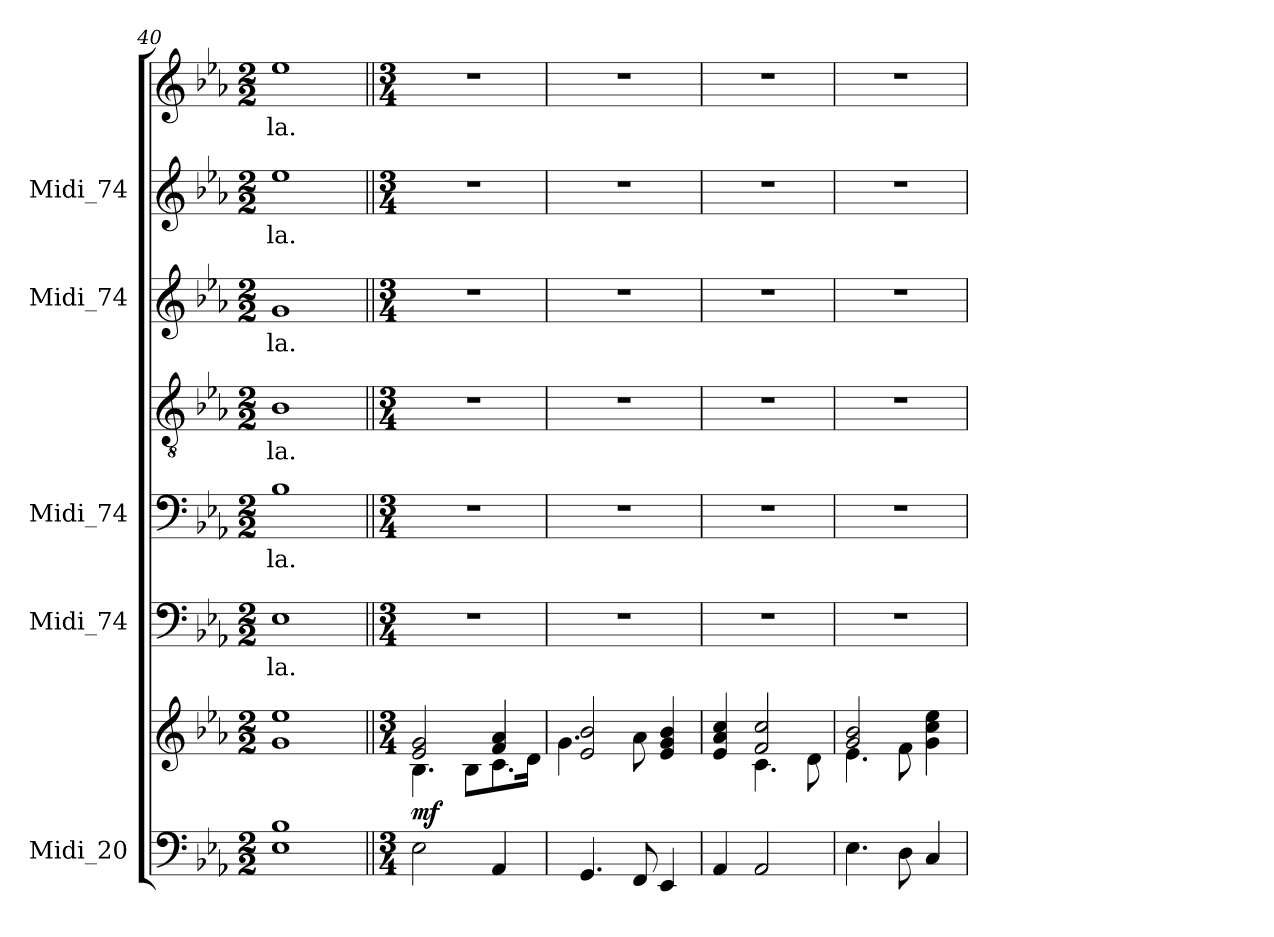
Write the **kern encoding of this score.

**kern	**kern	**dynam	**kern	**text	**kern	**text	**kern	**text	**kern	**text	**kern	**text	**kern	**text
*part5	*part5	*part5	*part4	*part4	*part3	*part3	*part3	*part3	*part2	*part2	*part1	*part1	*part1	*part1
*staff8	*staff7	*staff7/8	*staff6	*staff6	*staff5	*staff5	*staff4	*staff4	*staff3	*staff3	*staff2	*staff2	*staff1	*staff1
*I"Midi_20	*	*	*I"Midi_74	*	*I"Midi_74	*	*	*	*I"Midi_74	*	*I"Midi_74	*	*	*
*clefF4	*clefG2	*	*clefF4	*	*	*	*clefGv2	*	*clefG2	*	*	*	*clefG2	*
*k[b-e-a-]	*k[b-e-a-]	*	*k[b-e-a-]	*	*k[b-e-a-]	*	*k[b-e-a-]	*	*k[b-e-a-]	*	*k[b-e-a-]	*	*k[b-e-a-]	*
*E-:	*E-:	*	*E-:	*	*E-:	*	*E-:	*	*E-:	*	*E-:	*	*E-:	*
*M2/2	*M2/2	*	*M2/2	*	*M2/2	*	*M2/2	*	*M2/2	*	*M2/2	*	*M2/2	*
=40	=40	=40	=40	=40	=40	=40	=40	=40	=40	=40	=40	=40	=40	=40
*	*^	*	*	*	*	*	*	*	*	*	*	*	*	*
!	!	!	!	!	!LO:LY:b	!	!LO:LY:b	!	!LO:LY:b	!	!LO:LY:b	!	!LO:LY:b	!	!LO:LY:b
1E- 1B-	1ee-/	1g\	.	1E-	-la.	1B-	-la.	1B-	-la.	1g	-la.	1ee-	-la.	1ee-	-la.
=41||	=41||	=41||	=41||	=41||	=41||	=41||	=41||	=41||	=41||	=41||	=41||	=41||	=41||	=41||	=41||
*M3/4	*M3/4	*	*	*M3/4	*	*M3/4	*	*M3/4	*	*M3/4	*	*M3/4	*	*M3/4	*
!	!	!	!LO:DY:b	!LO:N:vis=1	!	!LO:N:vis=1	!	!LO:N:vis=1	!	!LO:N:vis=1	!	!LO:N:vis=1	!	!LO:N:vis=1	!
2E-\	2e-/ 2g/	4.B-\	mf	2.r	.	2.r	.	2.r	.	2.r	.	2.r	.	2.r	.
.	.	8B-L	.	.	.	.	.	.	.	.	.	.	.	.	.
4AA-	4f/ 4a-/	8.c\	.	.	.	.	.	.	.	.	.	.	.	.	.
.	.	16d\J	.	.	.	.	.	.	.	.	.	.	.	.	.
=42	=42	=42	=42	=42	=42	=42	=42	=42	=42	=42	=42	=42	=42	=42	=42
!	!	!	!	!LO:N:vis=1	!	!LO:N:vis=1	!	!LO:N:vis=1	!	!LO:N:vis=1	!	!LO:N:vis=1	!	!LO:N:vis=1	!
4.GG	2e-/ 2b-/	4.g\	.	2.r	.	2.r	.	2.r	.	2.r	.	2.r	.	2.r	.
8FF	.	8a-\	.	.	.	.	.	.	.	.	.	.	.	.	.
4EE-	4e-/ 4g/ 4b-/	4ryy	.	.	.	.	.	.	.	.	.	.	.	.	.
=43	=43	=43	=43	=43	=43	=43	=43	=43	=43	=43	=43	=43	=43	=43	=43
!	!	!	!	!LO:N:vis=1	!	!LO:N:vis=1	!	!LO:N:vis=1	!	!LO:N:vis=1	!	!LO:N:vis=1	!	!LO:N:vis=1	!
4AA-	4e-/ 4a-/ 4cc/	4ryy	.	2.r	.	2.r	.	2.r	.	2.r	.	2.r	.	2.r	.
2AA-	2f/ 2cc/	4.c\	.	.	.	.	.	.	.	.	.	.	.	.	.
.	.	8d\	.	.	.	.	.	.	.	.	.	.	.	.	.
=44	=44	=44	=44	=44	=44	=44	=44	=44	=44	=44	=44	=44	=44	=44	=44
!	!	!	!	!LO:N:vis=1	!	!LO:N:vis=1	!	!LO:N:vis=1	!	!LO:N:vis=1	!	!LO:N:vis=1	!	!LO:N:vis=1	!
4.E-\	2g/ 2b-/	4.e-\	.	2.r	.	2.r	.	2.r	.	2.r	.	2.r	.	2.r	.
8D	.	8f\	.	.	.	.	.	.	.	.	.	.	.	.	.
4C	4g\ 4cc\ 4ee-\	4ryy	.	.	.	.	.	.	.	.	.	.	.	.	.
*	*v	*v	*	*	*	*	*	*	*	*	*	*	*	*	*
=	=	=	=	=	=	=	=	=	=	=	=	=	=	=
*-	*-	*-	*-	*-	*-	*-	*-	*-	*-	*-	*-	*-	*-	*-
